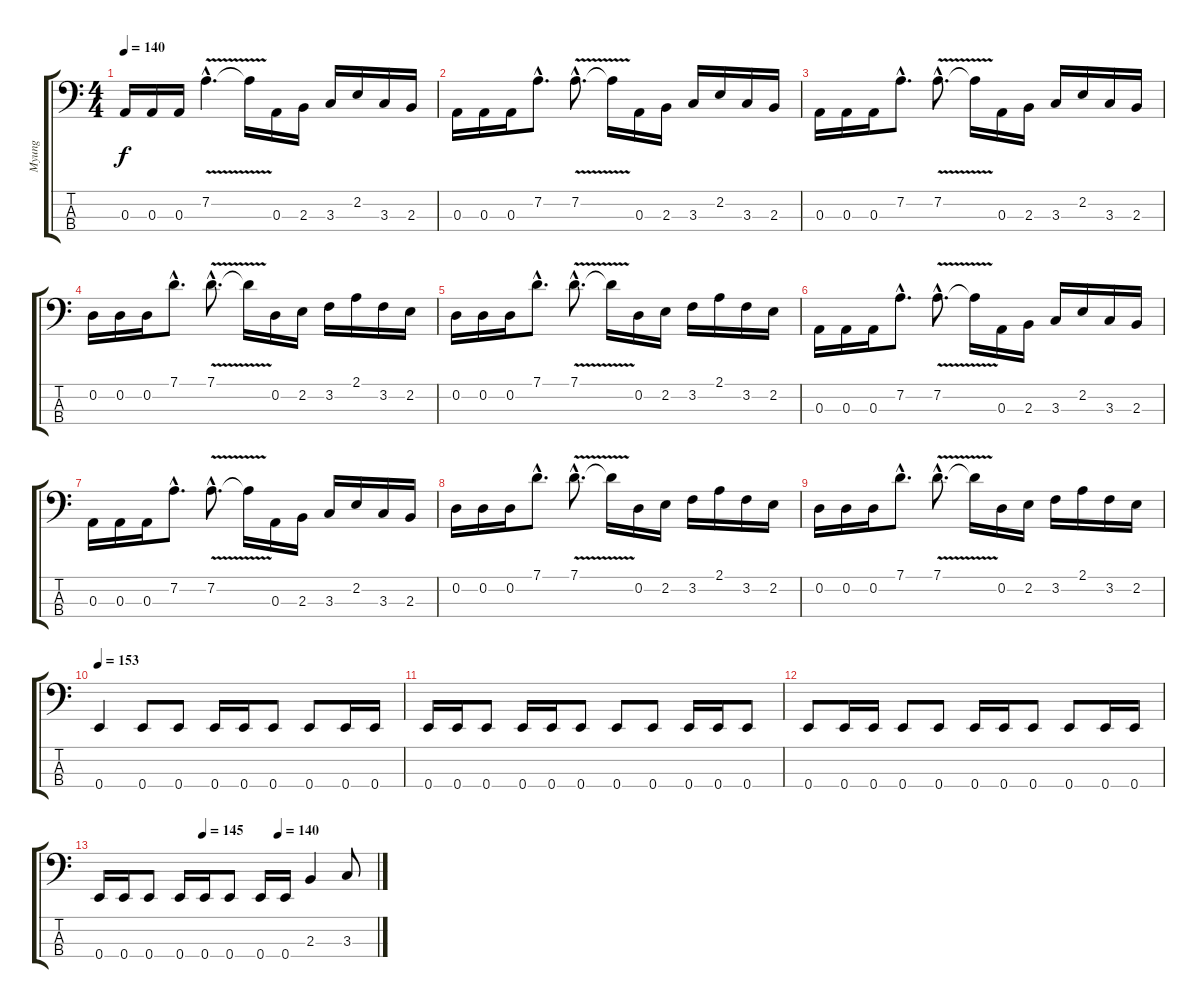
\track ("Myung" "Myung") {instrument electricbassfinger}
\staff {score tabs}
\tuning (G2 D2 A1 E1) {hide}
\ts (4 4)
\tempo 140
\clef f4
\ks c
0.3.16{dy f} 0.3.16 0.3.16 7.2{v hac}.4{d} 7.2{t}.16 0.3.16 2.3.16 3.3.16 2.2.16 3.3.16 2.3.16 |
0.3.16 0.3.16 0.3.16 7.2{hac}.8{d} 7.2{v hac}.8{d} 7.2{t}.16 0.3.16 2.3.16 3.3.16 2.2.16 3.3.16 2.3.16 |
0.3.16 0.3.16 0.3.16 7.2{hac}.8{d} 7.2{v hac}.8{d} 7.2{t}.16 0.3.16 2.3.16 3.3.16 2.2.16 3.3.16 2.3.16 |
0.2.16 0.2.16 0.2.16 7.1{hac}.8{d} 7.1{v hac}.8{d} 7.1{t}.16 0.2.16 2.2.16 3.2.16 2.1.16 3.2.16 2.2.16 |
0.2.16 0.2.16 0.2.16 7.1{hac}.8{d} 7.1{v hac}.8{d} 7.1{t}.16 0.2.16 2.2.16 3.2.16 2.1.16 3.2.16 2.2.16 |
0.3.16 0.3.16 0.3.16 7.2{hac}.8{d} 7.2{v hac}.8{d} 7.2{t}.16 0.3.16 2.3.16 3.3.16 2.2.16 3.3.16 2.3.16 |
0.3.16 0.3.16 0.3.16 7.2{hac}.8{d} 7.2{v hac}.8{d} 7.2{t}.16 0.3.16 2.3.16 3.3.16 2.2.16 3.3.16 2.3.16 |
0.2.16 0.2.16 0.2.16 7.1{hac}.8{d} 7.1{v hac}.8{d} 7.1{t}.16 0.2.16 2.2.16 3.2.16 2.1.16 3.2.16 2.2.16 |
0.2.16 0.2.16 0.2.16 7.1{hac}.8{d} 7.1{v hac}.8{d} 7.1{t}.16 0.2.16 2.2.16 3.2.16 2.1.16 3.2.16 2.2.16 |
\tempo 153
0.4.4 0.4.8 0.4.8 0.4.16 0.4.16 0.4.8 0.4.8 0.4.16 0.4.16 |
0.4.16 0.4.16 0.4.8 0.4.16 0.4.16 0.4.8 0.4.8 0.4.8 0.4.16 0.4.16 0.4.8 |
0.4.8 0.4.16 0.4.16 0.4.8 0.4.8 0.4.16 0.4.16 0.4.8 0.4.8 0.4.16 0.4.16 |
\tempo (145 0.375)
\tempo (140 0.6458333333333334)
0.4.16 0.4.16 0.4.8 0.4.16 0.4.16 0.4.8 0.4.16 0.4.16 2.3.4 3.3.8
